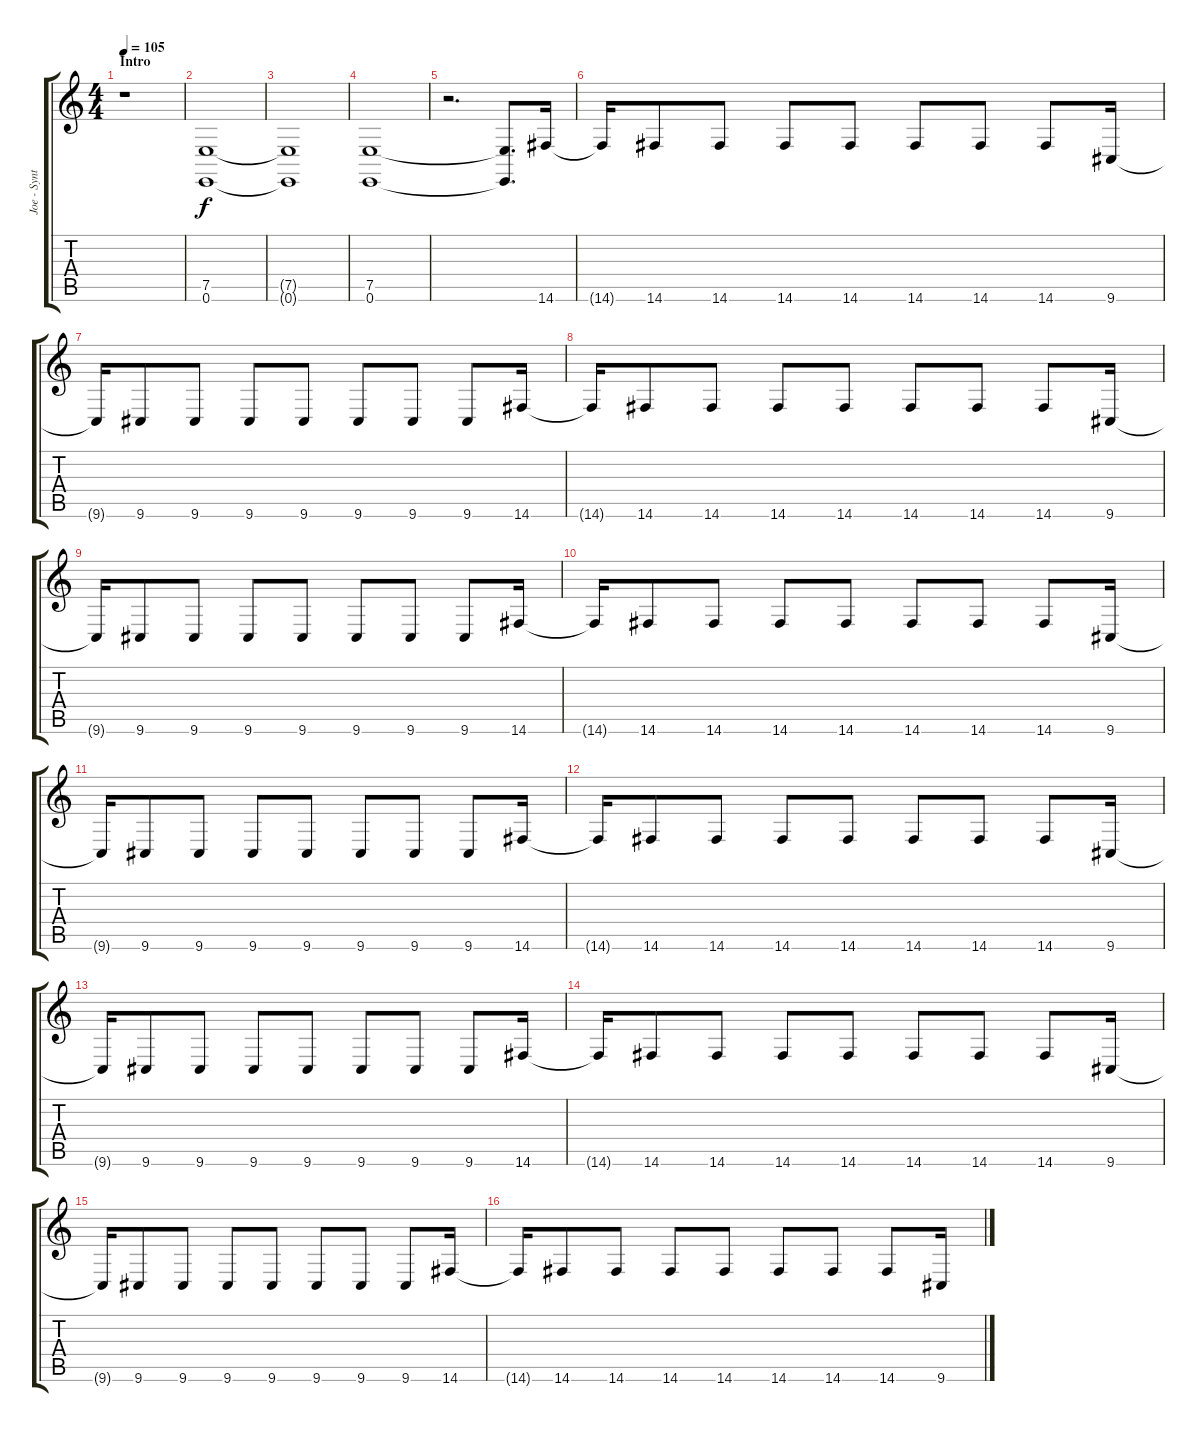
\track ("Joe - Synth III" "Joe - Synt") {instrument fx7echoes}
\staff {score tabs}
\tuning (E4 B3 G3 D3 A2 E2) {hide}
\ts (4 4)
\section ("" "Intro")
\tempo 105
\clef g2
\ks c
r.1{dy f volume 0 instrument fx7echoes} |
(7.5 0.6).1{volume 16} |
(7.5{t} 0.6{t}).1 |
(7.5 0.6).1 |
r.2{d} (7.5{t} 0.6{t}).8{d} 14.6.16{volume 8 balance 13 instrument gunshot} |
14.6{t}.16 14.6.8 14.6.8 14.6.8 14.6.8 14.6.8 14.6.8 14.6.8 9.6.16 |
9.6{t}.16 9.6.8 9.6.8 9.6.8 9.6.8 9.6.8 9.6.8 9.6.8 14.6.16 |
14.6{t}.16 14.6.8 14.6.8 14.6.8 14.6.8 14.6.8 14.6.8 14.6.8 9.6.16 |
9.6{t}.16 9.6.8 9.6.8 9.6.8 9.6.8 9.6.8 9.6.8 9.6.8 14.6.16 |
14.6{t}.16 14.6.8 14.6.8 14.6.8 14.6.8 14.6.8 14.6.8 14.6.8 9.6.16 |
9.6{t}.16 9.6.8 9.6.8 9.6.8 9.6.8 9.6.8 9.6.8 9.6.8 14.6.16 |
14.6{t}.16 14.6.8 14.6.8 14.6.8 14.6.8 14.6.8 14.6.8 14.6.8 9.6.16 |
9.6{t}.16 9.6.8 9.6.8 9.6.8 9.6.8 9.6.8 9.6.8 9.6.8 14.6.16 |
14.6{t}.16 14.6.8 14.6.8 14.6.8 14.6.8 14.6.8 14.6.8 14.6.8 9.6.16 |
9.6{t}.16 9.6.8 9.6.8 9.6.8 9.6.8 9.6.8 9.6.8 9.6.8 14.6.16 |
14.6{t}.16 14.6.8 14.6.8 14.6.8 14.6.8 14.6.8 14.6.8 14.6.8 9.6.16
